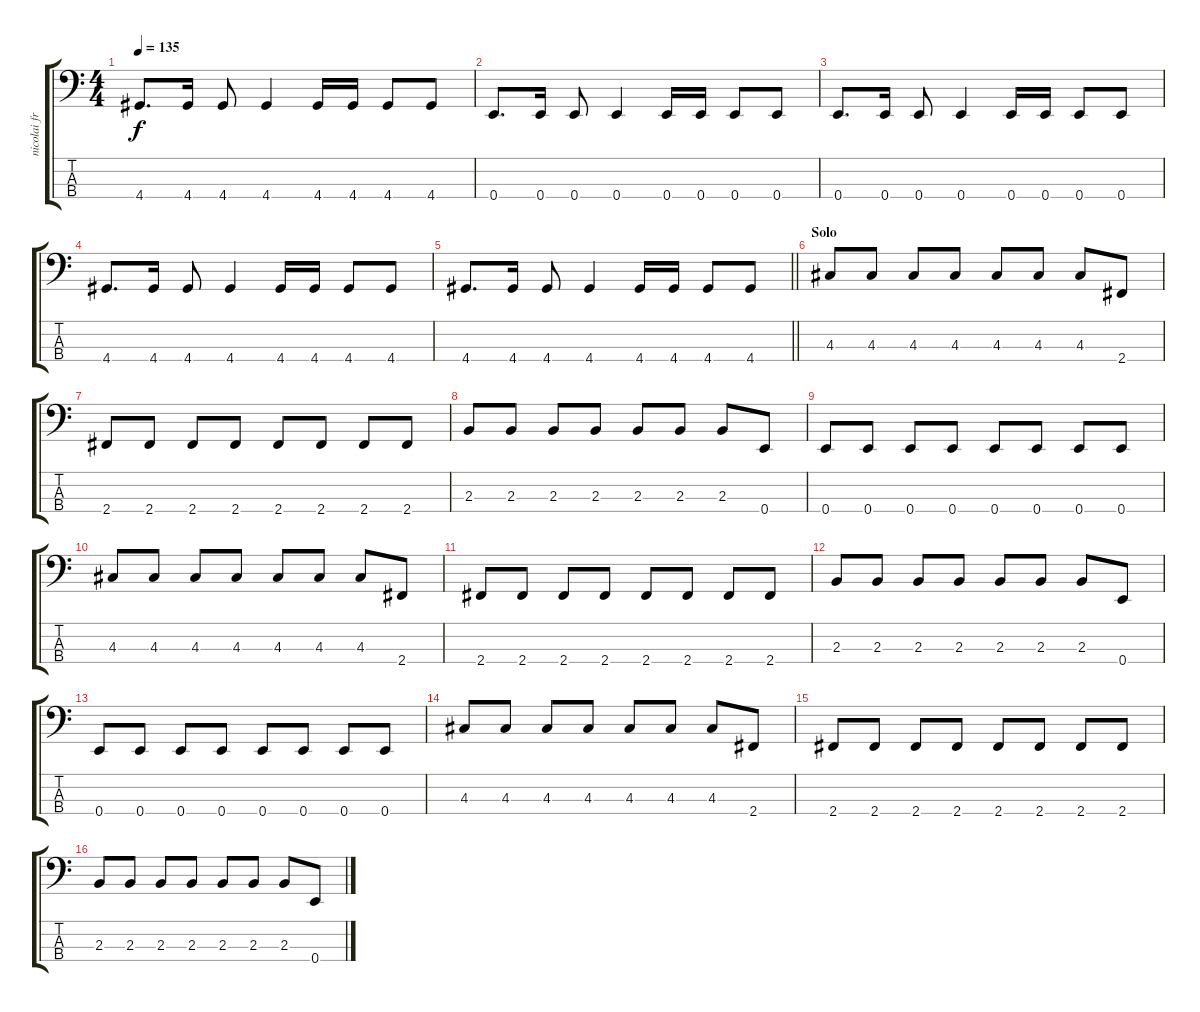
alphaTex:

\track ("nicolai fraiture" "nicolai fr") {instrument electricbasspick}
\staff {score tabs}
\tuning (G2 D2 A1 E1) {hide}
\ts (4 4)
\tempo 135
\clef f4
\ks c
4.4.8{d dy f} 4.4.16 4.4.8 4.4.4 4.4.16 4.4.16 4.4.8 4.4.8 |
0.4.8{d} 0.4.16 0.4.8 0.4.4 0.4.16 0.4.16 0.4.8 0.4.8 |
0.4.8{d} 0.4.16 0.4.8 0.4.4 0.4.16 0.4.16 0.4.8 0.4.8 |
4.4.8{d} 4.4.16 4.4.8 4.4.4 4.4.16 4.4.16 4.4.8 4.4.8 |
\barLineRight lightlight
4.4.8{d} 4.4.16 4.4.8 4.4.4 4.4.16 4.4.16 4.4.8 4.4.8 |
\section ("" "Solo")
4.3.8 4.3.8 4.3.8 4.3.8 4.3.8 4.3.8 4.3.8 2.4.8 |
2.4.8 2.4.8 2.4.8 2.4.8 2.4.8 2.4.8 2.4.8 2.4.8 |
2.3.8 2.3.8 2.3.8 2.3.8 2.3.8 2.3.8 2.3.8 0.4.8 |
0.4.8 0.4.8 0.4.8 0.4.8 0.4.8 0.4.8 0.4.8 0.4.8 |
4.3.8 4.3.8 4.3.8 4.3.8 4.3.8 4.3.8 4.3.8 2.4.8 |
2.4.8 2.4.8 2.4.8 2.4.8 2.4.8 2.4.8 2.4.8 2.4.8 |
2.3.8 2.3.8 2.3.8 2.3.8 2.3.8 2.3.8 2.3.8 0.4.8 |
0.4.8 0.4.8 0.4.8 0.4.8 0.4.8 0.4.8 0.4.8 0.4.8 |
4.3.8 4.3.8 4.3.8 4.3.8 4.3.8 4.3.8 4.3.8 2.4.8 |
2.4.8 2.4.8 2.4.8 2.4.8 2.4.8 2.4.8 2.4.8 2.4.8 |
2.3.8 2.3.8 2.3.8 2.3.8 2.3.8 2.3.8 2.3.8 0.4.8
